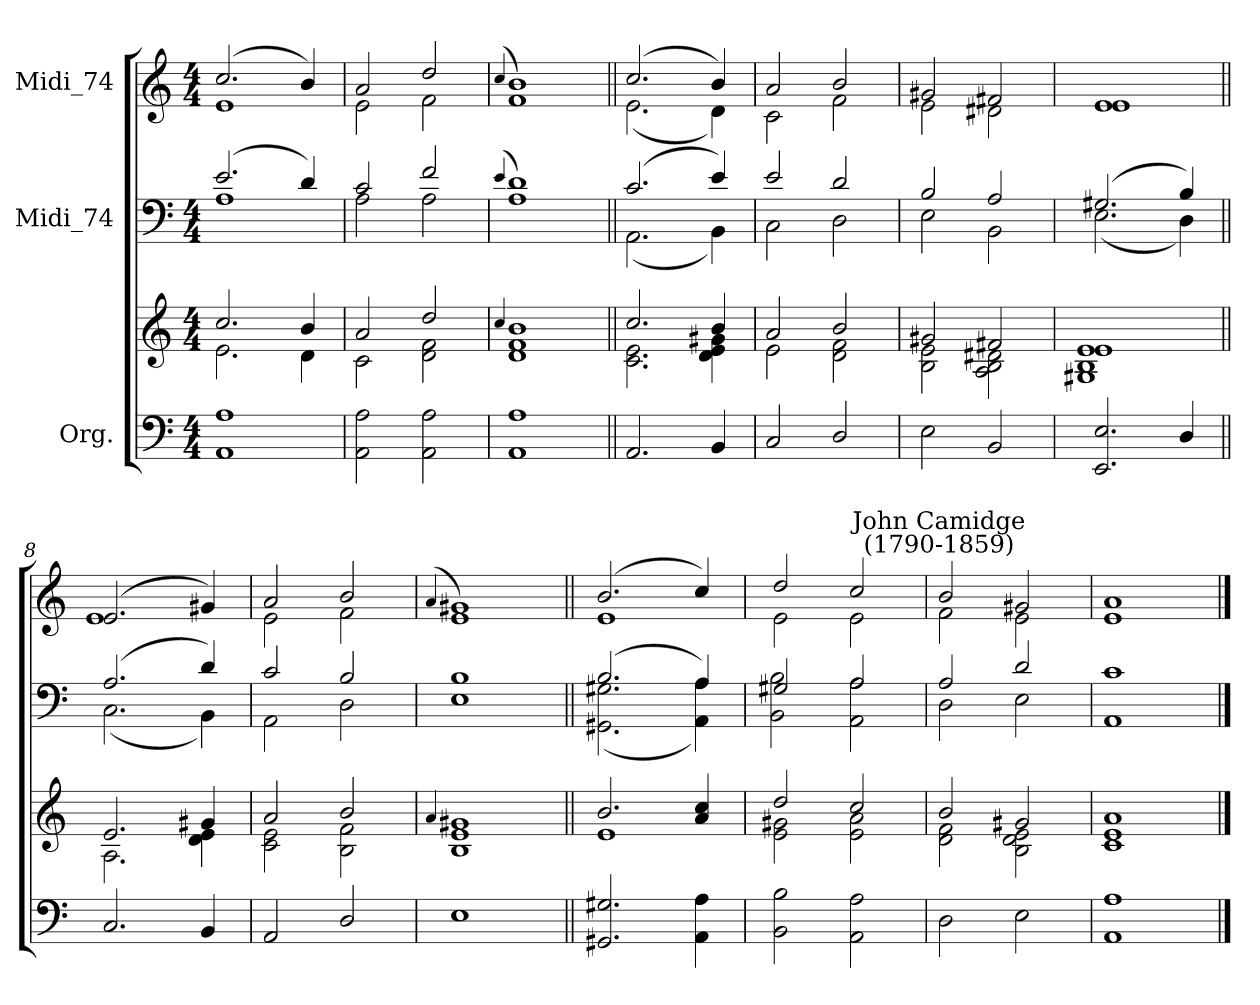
**kern	**kern	**kern	**kern
*part3	*part3	*part2	*part1
*staff4	*staff3	*staff2	*staff1
*I"Org.	*	*I"Midi_74	*I"Midi_74
*clefF4	*clefG2	*clefF4	*clefG2
*k[]	*k[]	*k[]	*k[]
*C:	*C:	*C:	*C:
*M4/4	*M4/4	*M4/4	*M4/4
=1	=1	=1	=1
*	*^	*^	*^
1AA 1A	2.cc/	2.e\	(>2.e/	1A\	(>2.cc/	1e\
.	4b/	4d\	4d/)	.	4b/)	.
=2	=2	=2	=2	=2	=2	=2
2AA 2A	2a/	2c\	2c/	2A\	2a/	2e\
2AA 2A	2dd/	2d\ 2f\	2f/	2A\	2dd/	2f\
=3	=3	=3	=3	=3	=3	=3
.	4qqcc/	.	(>4qqe/	.	(>4qqcc/	.
1AA 1A	1b/	1d\ 1f\	1d/)	1A\	1b/)	1f\
=4||	=4||	=4||	=4||	=4||	=4||	=4||
2.AA	2.cc/	2.c\ 2.e\	(>2.c/	(<2.AA\	(>2.cc/	(<2.e\
4BB	4b/	4d\ 4e\ 4g#X\	4e/)	4BB\)	4b/)	4d\)
=5	=5	=5	=5	=5	=5	=5
2C	2a/	2e\	2e/	2C\	2a/	2c\
2D/	2b/	2d\ 2f\	2d/	2D\	2b/	2f\
=6	=6	=6	=6	=6	=6	=6
2E	2g#X/	2B\ 2e\	2B/	2E\	2g#X/	2e\
2BB	2f#X/	2A\ 2B\ 2d#X\	2A/	2BB\	2f#X/	2d#X\
=7	=7	=7	=7	=7	=7	=7
2.EE 2.E	1e/	1G#X\ 1B\ 1e\	(>2.G#X/	(<2.E\	1e/	1e\
4D/	.	.	4B/)	4D\)	.	.
=8||	=8||	=8||	=8||	=8||	=8||	=8||
2.C	2.e/	2.A\	(>2.A/	(<2.C\	(>2.e/	1e\
4BB	4g#X/	4d\ 4e\	4d/)	4BB\)	4g#X/)	.
=9	=9	=9	=9	=9	=9	=9
2AA	2a/	2c\ 2e\	2c/	2AA\	2a/	2e\
2D/	2b/	2B\ 2f\	2B/	2D\	2b/	2f\
=10	=10	=10	=10	=10	=10	=10
.	4qqa/	.	.	.	(>4qqa/	.
1E	1g#X/	1B\ 1e\	1B/	1E\	1g#X/)	1e\
=11||	=11||	=11||	=11||	=11||	=11||	=11||
2.GG#X 2.G#X	2.b/	1e\	(>2.B/	(<2.GG#X\ 2.G#X\	(>2.b/	1e\
4AA 4A	4a/ 4cc/	.	4A/)	4AA\ 4A\)	4cc/)	.
=12	=12	=12	=12	=12	=12	=12
2BB 2B	2dd/	2e\ 2g#X\	2G#X/	2BB\ 2B\	2dd/	2e\
2AA 2A	2cc/	2e\ 2a\	2A/	2AA\ 2A\	2cc/	2e\
=13	=13	=13	=13	=13	=13	=13
!	!	!	!	!	!LO:TX:a:cj:t=John Camidge\n(1790-1859)	!
2D	2b/	2d\ 2f\	2A/	2D\	2b/	2f\
2E	2g#X/	2B\ 2d\ 2e\	2d/	2E\	2g#X/	2e\
=14	=14	=14	=14	=14	=14	=14
1AA 1A	1a/	1c\ 1e\	1c/	1AA\	1a/	1e\
*	*v	*v	*	*	*v	*v
*	*	*v	*v	*
==	==	==	==
*-	*-	*-	*-
